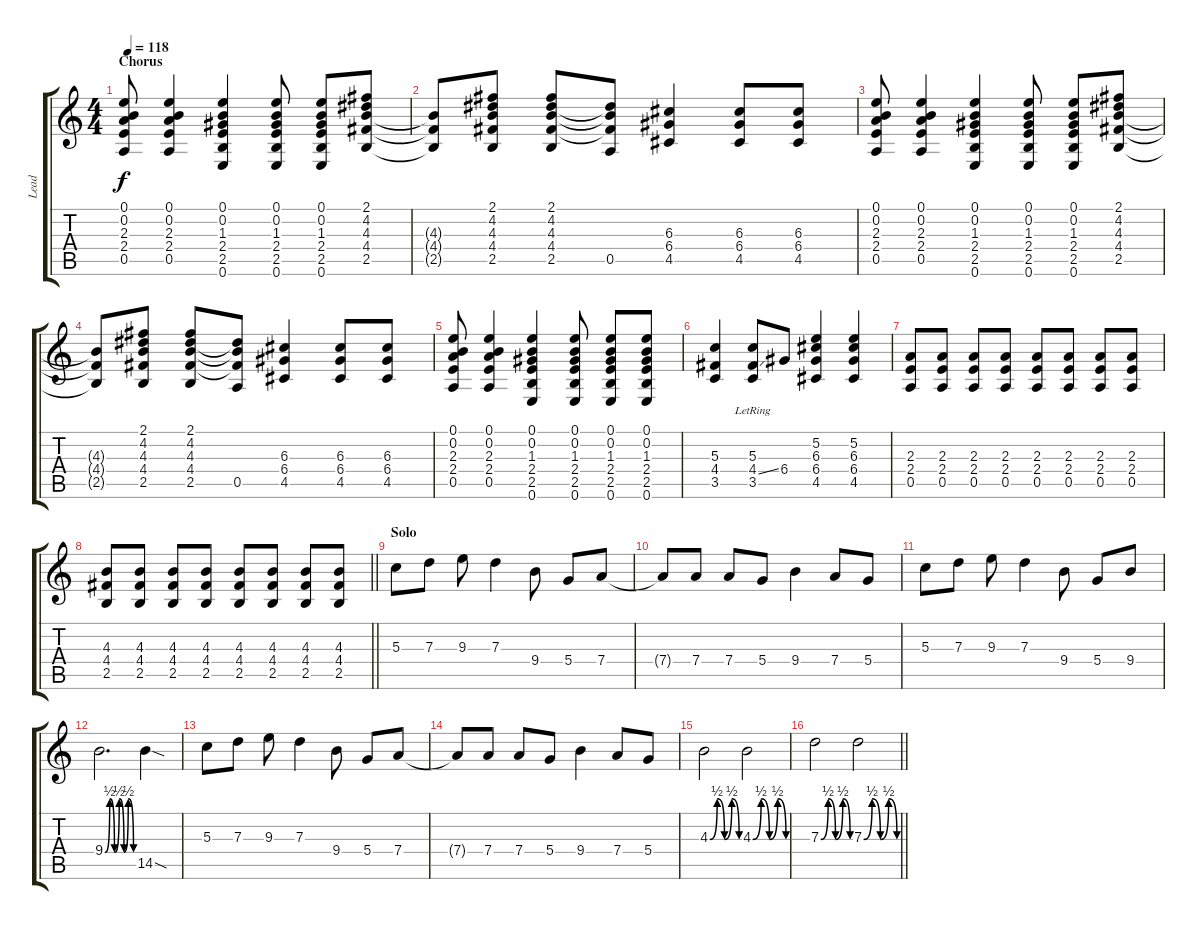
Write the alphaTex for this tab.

\track ("Lead" "Lead") {instrument distortionguitar}
\staff {score tabs}
\tuning (E4 B3 G3 D3 A2 E2) {hide}
\ts (4 4)
\section ("" "Chorus")
\tempo 118
\clef g2
\ks c
(0.1 0.2 2.3 2.4 0.5).8{dy f} (0.1 0.2 2.3 2.4 0.5).4 (0.1 0.2 1.3 2.4 2.5 0.6).4 (0.1 0.2 1.3 2.4 2.5 0.6).8 (0.1 0.2 1.3 2.4 2.5 0.6).8 (2.1 4.2 4.3 4.4 2.5).8 |
(4.3{t} 4.4{t} 2.5{t}).8 (2.1 4.2 4.3 4.4 2.5).8 (2.1 4.2 4.3 4.4 2.5).8 (4.2{t} 4.3{t} 4.4{t} 0.5).8 (6.3 6.4 4.5).4 (6.3 6.4 4.5).8 (6.3 6.4 4.5).8 |
(0.1 0.2 2.3 2.4 0.5).8 (0.1 0.2 2.3 2.4 0.5).4 (0.1 0.2 1.3 2.4 2.5 0.6).4 (0.1 0.2 1.3 2.4 2.5 0.6).8 (0.1 0.2 1.3 2.4 2.5 0.6).8 (2.1 4.2 4.3 4.4 2.5).8 |
(4.3{t} 4.4{t} 2.5{t}).8 (2.1 4.2 4.3 4.4 2.5).8 (2.1 4.2 4.3 4.4 2.5).8 (4.2{t} 4.3{t} 4.4{t} 0.5).8 (6.3 6.4 4.5).4 (6.3 6.4 4.5).8 (6.3 6.4 4.5).8 |
(0.1 0.2 2.3 2.4 0.5).8 (0.1 0.2 2.3 2.4 0.5).4 (0.1 0.2 1.3 2.4 2.5 0.6).4 (0.1 0.2 1.3 2.4 2.5 0.6).8 (0.1 0.2 1.3 2.4 2.5 0.6).8 (0.1 0.2 1.3 2.4 2.5 0.6).8 |
(5.3 4.4 3.5).4 (5.3 4.4{ss} 3.5{lr}).8 6.4.8 (5.2 6.3 6.4 4.5).4 (5.2 6.3 6.4 4.5).4 |
(2.3 2.4 0.5).8 (2.3 2.4 0.5).8 (2.3 2.4 0.5).8 (2.3 2.4 0.5).8 (2.3 2.4 0.5).8 (2.3 2.4 0.5).8 (2.3 2.4 0.5).8 (2.3 2.4 0.5).8 |
\barLineRight lightlight
(4.3 4.4 2.5).8 (4.3 4.4 2.5).8 (4.3 4.4 2.5).8 (4.3 4.4 2.5).8 (4.3 4.4 2.5).8 (4.3 4.4 2.5).8 (4.3 4.4 2.5).8 (4.3 4.4 2.5).8 |
\section ("" "Solo")
5.3.8{volume 14} 7.3.8 9.3.8 7.3.4 9.4.8 5.4.8 7.4.8 |
7.4{t}.8 7.4.8 7.4.8 5.4.8 9.4.4 7.4.8 5.4.8 |
5.3.8 7.3.8 9.3.8 7.3.4 9.4.8 5.4.8 9.4.8 |
9.4{be (custom 0 0 10 2 20 0 30 2 40 0 49 2 60 0)}.2{d} 14.5{sod}.4 |
5.3.8 7.3.8 9.3.8 7.3.4 9.4.8 5.4.8 7.4.8 |
7.4{t}.8 7.4.8 7.4.8 5.4.8 9.4.4 7.4.8 5.4.8 |
4.3{be (custom 0 0 15 2 30 0 45 2 60 0)}.2 4.3{be (custom 0 0 15 2 30 0 45 2 60 0)}.2 |
\barLineRight lightlight
7.3{be (custom 0 0 15 2 30 0 45 2 60 0)}.2 7.3{be (custom 0 0 15 2 30 0 45 2 60 0)}.2
